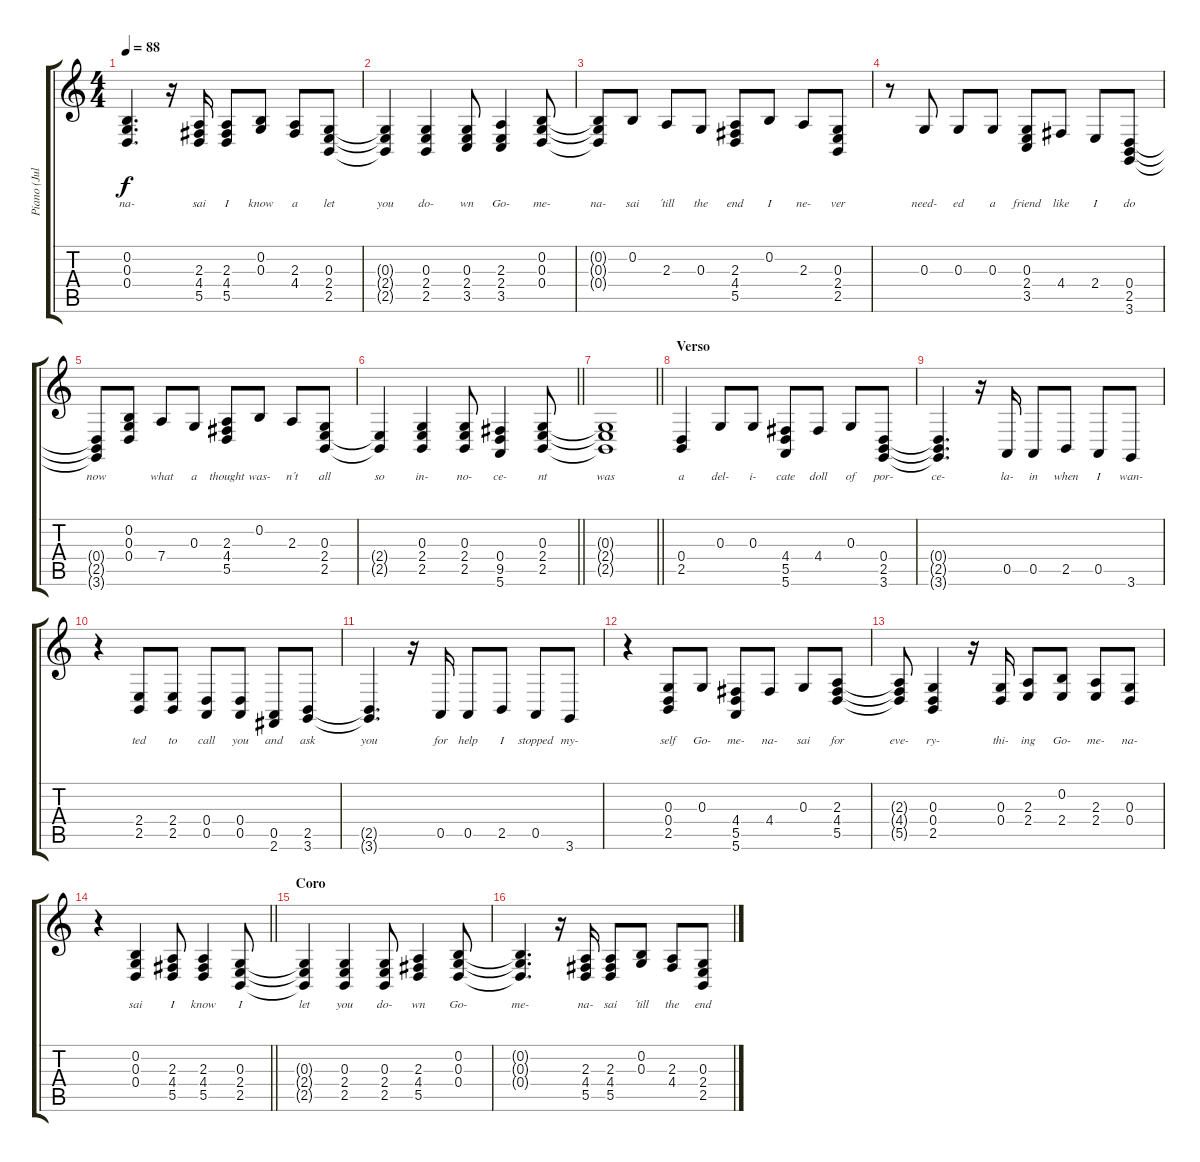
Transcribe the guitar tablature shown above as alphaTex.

\track ("Piano (Julia Volkova/Lena Katina) " "Piano (Jul") {instrument acousticgrandpiano}
\staff {score tabs}
\tuning (E4 B3 G3 D3 A2 E2) {hide}
\ts (4 4)
\tempo 88
\clef g2
\ks c
(0.2{t} 0.3{t} 0.4{t}).4{d lyrics (0 "na-") lyrics (1 "") lyrics (2 "") lyrics (3 "") lyrics (4 "") dy f} r.16 (2.3 4.4 5.5).16{lyrics (0 "sai") lyrics (1 "") lyrics (2 "") lyrics (3 "") lyrics (4 "")} (2.3 4.4 5.5).8{lyrics (0 "I") lyrics (1 "") lyrics (2 "") lyrics (3 "") lyrics (4 "")} (0.2 0.3).8{lyrics (0 "know") lyrics (1 "") lyrics (2 "") lyrics (3 "") lyrics (4 "")} (2.3 4.4).8{lyrics (0 "a") lyrics (1 "") lyrics (2 "") lyrics (3 "") lyrics (4 "")} (0.3 2.4 2.5).8{lyrics (0 "let") lyrics (1 "") lyrics (2 "") lyrics (3 "") lyrics (4 "")} |
(0.3{t} 2.4{t} 2.5{t}).4{lyrics (0 "you") lyrics (1 "") lyrics (2 "") lyrics (3 "") lyrics (4 "")} (0.3 2.4 2.5).4{lyrics (0 "do-") lyrics (1 "") lyrics (2 "") lyrics (3 "") lyrics (4 "")} (0.3 2.4 3.5).8{lyrics (0 "wn") lyrics (1 "") lyrics (2 "") lyrics (3 "") lyrics (4 "")} (2.3 2.4 3.5).4{lyrics (0 "Go-") lyrics (1 "") lyrics (2 "") lyrics (3 "") lyrics (4 "")} (0.2 0.3 0.4).8{lyrics (0 "me-") lyrics (1 "") lyrics (2 "") lyrics (3 "") lyrics (4 "")} |
(0.2{t} 0.3{t} 0.4{t}).8{lyrics (0 "na-") lyrics (1 "") lyrics (2 "") lyrics (3 "") lyrics (4 "")} 0.2.8{lyrics (0 "sai") lyrics (1 "") lyrics (2 "") lyrics (3 "") lyrics (4 "")} 2.3.8{lyrics (0 "´till") lyrics (1 "") lyrics (2 "") lyrics (3 "") lyrics (4 "")} 0.3.8{lyrics (0 "the") lyrics (1 "") lyrics (2 "") lyrics (3 "") lyrics (4 "")} (2.3 4.4 5.5).8{lyrics (0 "end") lyrics (1 "") lyrics (2 "") lyrics (3 "") lyrics (4 "")} 0.2.8{lyrics (0 "I") lyrics (1 "") lyrics (2 "") lyrics (3 "") lyrics (4 "")} 2.3.8{lyrics (0 "ne-") lyrics (1 "") lyrics (2 "") lyrics (3 "") lyrics (4 "")} (0.3 2.4 2.5).8{lyrics (0 "ver") lyrics (1 "") lyrics (2 "") lyrics (3 "") lyrics (4 "")} |
r.8 0.3.8{lyrics (0 "need-") lyrics (1 "") lyrics (2 "") lyrics (3 "") lyrics (4 "")} 0.3.8{lyrics (0 "ed") lyrics (1 "") lyrics (2 "") lyrics (3 "") lyrics (4 "")} 0.3.8{lyrics (0 "a") lyrics (1 "") lyrics (2 "") lyrics (3 "") lyrics (4 "")} (0.3 2.4 3.5).8{lyrics (0 "friend") lyrics (1 "") lyrics (2 "") lyrics (3 "") lyrics (4 "")} 4.4.8{lyrics (0 "like") lyrics (1 "") lyrics (2 "") lyrics (3 "") lyrics (4 "")} 2.4.8{lyrics (0 "I") lyrics (1 "") lyrics (2 "") lyrics (3 "") lyrics (4 "")} (0.4 2.5 3.6).8{lyrics (0 "do") lyrics (1 "") lyrics (2 "") lyrics (3 "") lyrics (4 "")} |
(0.4{t} 2.5{t} 3.6{t}).8{lyrics (0 "now") lyrics (1 "") lyrics (2 "") lyrics (3 "") lyrics (4 "")} (0.2 0.3 0.4).8{lyrics (0 "") lyrics (1 "") lyrics (2 "") lyrics (3 "") lyrics (4 "")} 7.4.8{lyrics (0 "what") lyrics (1 "") lyrics (2 "") lyrics (3 "") lyrics (4 "")} 0.3.8{lyrics (0 "a") lyrics (1 "") lyrics (2 "") lyrics (3 "") lyrics (4 "")} (2.3 4.4 5.5).8{lyrics (0 "thought") lyrics (1 "") lyrics (2 "") lyrics (3 "") lyrics (4 "")} 0.2.8{lyrics (0 "was-") lyrics (1 "") lyrics (2 "") lyrics (3 "") lyrics (4 "")} 2.3.8{lyrics (0 "n´t") lyrics (1 "") lyrics (2 "") lyrics (3 "") lyrics (4 "")} (0.3 2.4 2.5).8{lyrics (0 "all") lyrics (1 "") lyrics (2 "") lyrics (3 "") lyrics (4 "")} |
\barLineRight lightlight
(2.4{t} 2.5{t}).4{lyrics (0 "so") lyrics (1 "") lyrics (2 "") lyrics (3 "") lyrics (4 "")} (0.3 2.4 2.5).4{lyrics (0 "in-") lyrics (1 "") lyrics (2 "") lyrics (3 "") lyrics (4 "")} (0.3 2.4 2.5).8{lyrics (0 "no-") lyrics (1 "") lyrics (2 "") lyrics (3 "") lyrics (4 "")} (0.4 9.5 5.6).4{lyrics (0 "ce-") lyrics (1 "") lyrics (2 "") lyrics (3 "") lyrics (4 "")} (0.3 2.4 2.5).8{lyrics (0 "nt") lyrics (1 "") lyrics (2 "") lyrics (3 "") lyrics (4 "")} |
\barLineRight lightlight
(0.3{t} 2.4{t} 2.5{t}).1{lyrics (0 "was") lyrics (1 "") lyrics (2 "") lyrics (3 "") lyrics (4 "")} |
\section ("" "Verso")
(0.4 2.5).4{lyrics (0 "a") lyrics (1 "") lyrics (2 "") lyrics (3 "") lyrics (4 "")} 0.3.8{lyrics (0 "del-") lyrics (1 "") lyrics (2 "") lyrics (3 "") lyrics (4 "")} 0.3.8{lyrics (0 "i-") lyrics (1 "") lyrics (2 "") lyrics (3 "") lyrics (4 "")} (4.4 5.5 5.6).8{lyrics (0 "cate") lyrics (1 "") lyrics (2 "") lyrics (3 "") lyrics (4 "")} 4.4.8{lyrics (0 "doll") lyrics (1 "") lyrics (2 "") lyrics (3 "") lyrics (4 "")} 0.3.8{lyrics (0 "of") lyrics (1 "") lyrics (2 "") lyrics (3 "") lyrics (4 "")} (0.4 2.5 3.6).8{lyrics (0 "por-") lyrics (1 "") lyrics (2 "") lyrics (3 "") lyrics (4 "")} |
(0.4{t} 2.5{t} 3.6{t}).4{d lyrics (0 "ce-") lyrics (1 "") lyrics (2 "") lyrics (3 "") lyrics (4 "")} r.16 0.5.16{lyrics (0 "la-") lyrics (1 "") lyrics (2 "") lyrics (3 "") lyrics (4 "")} 0.5.8{lyrics (0 "in") lyrics (1 "") lyrics (2 "") lyrics (3 "") lyrics (4 "")} 2.5.8{lyrics (0 "when") lyrics (1 "") lyrics (2 "") lyrics (3 "") lyrics (4 "")} 0.5.8{lyrics (0 "I") lyrics (1 "") lyrics (2 "") lyrics (3 "") lyrics (4 "")} 3.6.8{lyrics (0 "wan-") lyrics (1 "") lyrics (2 "") lyrics (3 "") lyrics (4 "")} |
r.4 (2.4 2.5).8{lyrics (0 "ted") lyrics (1 "") lyrics (2 "") lyrics (3 "") lyrics (4 "")} (2.4 2.5).8{lyrics (0 "to") lyrics (1 "") lyrics (2 "") lyrics (3 "") lyrics (4 "")} (0.4 0.5).8{lyrics (0 "call") lyrics (1 "") lyrics (2 "") lyrics (3 "") lyrics (4 "")} (0.4 0.5).8{lyrics (0 "you") lyrics (1 "") lyrics (2 "") lyrics (3 "") lyrics (4 "")} (0.5 2.6).8{lyrics (0 "and") lyrics (1 "") lyrics (2 "") lyrics (3 "") lyrics (4 "")} (2.5 3.6).8{lyrics (0 "ask") lyrics (1 "") lyrics (2 "") lyrics (3 "") lyrics (4 "")} |
(2.5{t} 3.6{t}).4{d lyrics (0 "you") lyrics (1 "") lyrics (2 "") lyrics (3 "") lyrics (4 "")} r.16 0.5.16{lyrics (0 "for") lyrics (1 "") lyrics (2 "") lyrics (3 "") lyrics (4 "")} 0.5.8{lyrics (0 "help") lyrics (1 "") lyrics (2 "") lyrics (3 "") lyrics (4 "")} 2.5.8{lyrics (0 "I") lyrics (1 "") lyrics (2 "") lyrics (3 "") lyrics (4 "")} 0.5.8{lyrics (0 "stopped") lyrics (1 "") lyrics (2 "") lyrics (3 "") lyrics (4 "")} 3.6.8{lyrics (0 "my-") lyrics (1 "") lyrics (2 "") lyrics (3 "") lyrics (4 "")} |
r.4 (0.3 0.4 2.5).8{lyrics (0 "self") lyrics (1 "") lyrics (2 "") lyrics (3 "") lyrics (4 "")} 0.3.8{lyrics (0 "Go-") lyrics (1 "") lyrics (2 "") lyrics (3 "") lyrics (4 "")} (4.4 5.5 5.6).8{lyrics (0 "me-") lyrics (1 "") lyrics (2 "") lyrics (3 "") lyrics (4 "")} 4.4.8{lyrics (0 "na-") lyrics (1 "") lyrics (2 "") lyrics (3 "") lyrics (4 "")} 0.3.8{lyrics (0 "sai") lyrics (1 "") lyrics (2 "") lyrics (3 "") lyrics (4 "")} (2.3 4.4 5.5).8{lyrics (0 "for") lyrics (1 "") lyrics (2 "") lyrics (3 "") lyrics (4 "")} |
(2.3{t} 4.4{t} 5.5{t}).8{lyrics (0 "eve-") lyrics (1 "") lyrics (2 "") lyrics (3 "") lyrics (4 "")} (0.3 0.4 2.5).4{lyrics (0 "ry-") lyrics (1 "") lyrics (2 "") lyrics (3 "") lyrics (4 "")} r.16 (0.3 0.4).16{lyrics (0 "thi-") lyrics (1 "") lyrics (2 "") lyrics (3 "") lyrics (4 "")} (2.3 2.4).8{lyrics (0 "ing") lyrics (1 "") lyrics (2 "") lyrics (3 "") lyrics (4 "")} (0.2 2.4).8{lyrics (0 "Go-") lyrics (1 "") lyrics (2 "") lyrics (3 "") lyrics (4 "")} (2.3 2.4).8{lyrics (0 "me-") lyrics (1 "") lyrics (2 "") lyrics (3 "") lyrics (4 "")} (0.3 0.4).8{lyrics (0 "na-") lyrics (1 "") lyrics (2 "") lyrics (3 "") lyrics (4 "")} |
\barLineRight lightlight
r.4 (0.2 0.3 0.4).4{lyrics (0 "sai") lyrics (1 "") lyrics (2 "") lyrics (3 "") lyrics (4 "")} (2.3 4.4 5.5).8{lyrics (0 "I") lyrics (1 "") lyrics (2 "") lyrics (3 "") lyrics (4 "")} (2.3 4.4 5.5).4{lyrics (0 "know") lyrics (1 "") lyrics (2 "") lyrics (3 "") lyrics (4 "")} (0.3 2.4 2.5).8{lyrics (0 "I") lyrics (1 "") lyrics (2 "") lyrics (3 "") lyrics (4 "")} |
\section ("" "Coro ")
(0.3{t} 2.4{t} 2.5{t}).4{lyrics (0 "let") lyrics (1 "") lyrics (2 "") lyrics (3 "") lyrics (4 "")} (0.3 2.4 2.5).4{lyrics (0 "you") lyrics (1 "") lyrics (2 "") lyrics (3 "") lyrics (4 "")} (0.3 2.4 2.5).8{lyrics (0 "do-") lyrics (1 "") lyrics (2 "") lyrics (3 "") lyrics (4 "")} (2.3 4.4 5.5).4{lyrics (0 "wn") lyrics (1 "") lyrics (2 "") lyrics (3 "") lyrics (4 "")} (0.2 0.3 0.4).8{lyrics (0 "Go-") lyrics (1 "") lyrics (2 "") lyrics (3 "") lyrics (4 "")} |
(0.2{t} 0.3{t} 0.4{t}).4{d lyrics (0 "me-") lyrics (1 "") lyrics (2 "") lyrics (3 "") lyrics (4 "")} r.16 (2.3 4.4 5.5).16{lyrics (0 "na-") lyrics (1 "") lyrics (2 "") lyrics (3 "") lyrics (4 "")} (2.3 4.4 5.5).8{lyrics (0 "sai") lyrics (1 "") lyrics (2 "") lyrics (3 "") lyrics (4 "")} (0.2 0.3).8{lyrics (0 "´till") lyrics (1 "") lyrics (2 "") lyrics (3 "") lyrics (4 "")} (2.3 4.4).8{lyrics (0 "the") lyrics (1 "") lyrics (2 "") lyrics (3 "") lyrics (4 "")} (0.3 2.4 2.5).8{lyrics (0 "end") lyrics (1 "") lyrics (2 "") lyrics (3 "") lyrics (4 "")}
